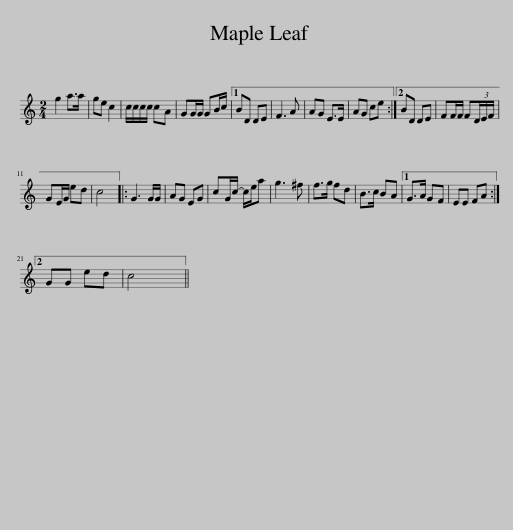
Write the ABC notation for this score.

X:1
L:1/8
M:2/4
I:linebreak $
K:C
V:1 treble
V:1
 g2 a>a | ge c2 | c/c/c/c/ cA | GG/G/ GB/c/ |1 BD DE | %5
 F3 A | AG E>E | AG ce :|2 BD DE | FF/F/ F(3D/E/F/ |$ %10
 GE/G/ ed | c4 |: G3 G/G/ | AG EG | cG/c/- c/e/a | %15
 g3 ^f | f>g fd | B>c BA |1 G>A GF | EE FA :|2$ %20
 GG ed | c4 || %22
